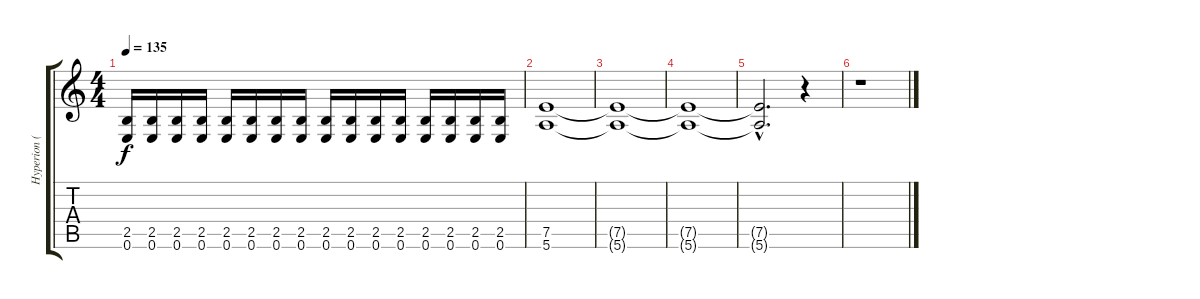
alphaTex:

\track ("Hyperion (Guitar)" "Hyperion (") {instrument distortionguitar}
\staff {score tabs}
\tuning (E4 B3 G3 D3 A2 E2) {hide}
\ts (4 4)
\tempo 135
\clef g2
\ks c
(2.5 0.6).16{dy f} (2.5 0.6).16 (2.5 0.6).16 (2.5 0.6).16 (2.5 0.6).16 (2.5 0.6).16 (2.5 0.6).16 (2.5 0.6).16 (2.5 0.6).16 (2.5 0.6).16 (2.5 0.6).16 (2.5 0.6).16 (2.5 0.6).16 (2.5 0.6).16 (2.5 0.6).16 (2.5 0.6).16 |
(7.5 5.6).1 |
(7.5{t} 5.6{t}).1 |
(7.5{t} 5.6{t}).1{volume 0} |
(7.5{hac t} 5.6{hac t}).2{d} r.4 |
r.1{volume 13}
